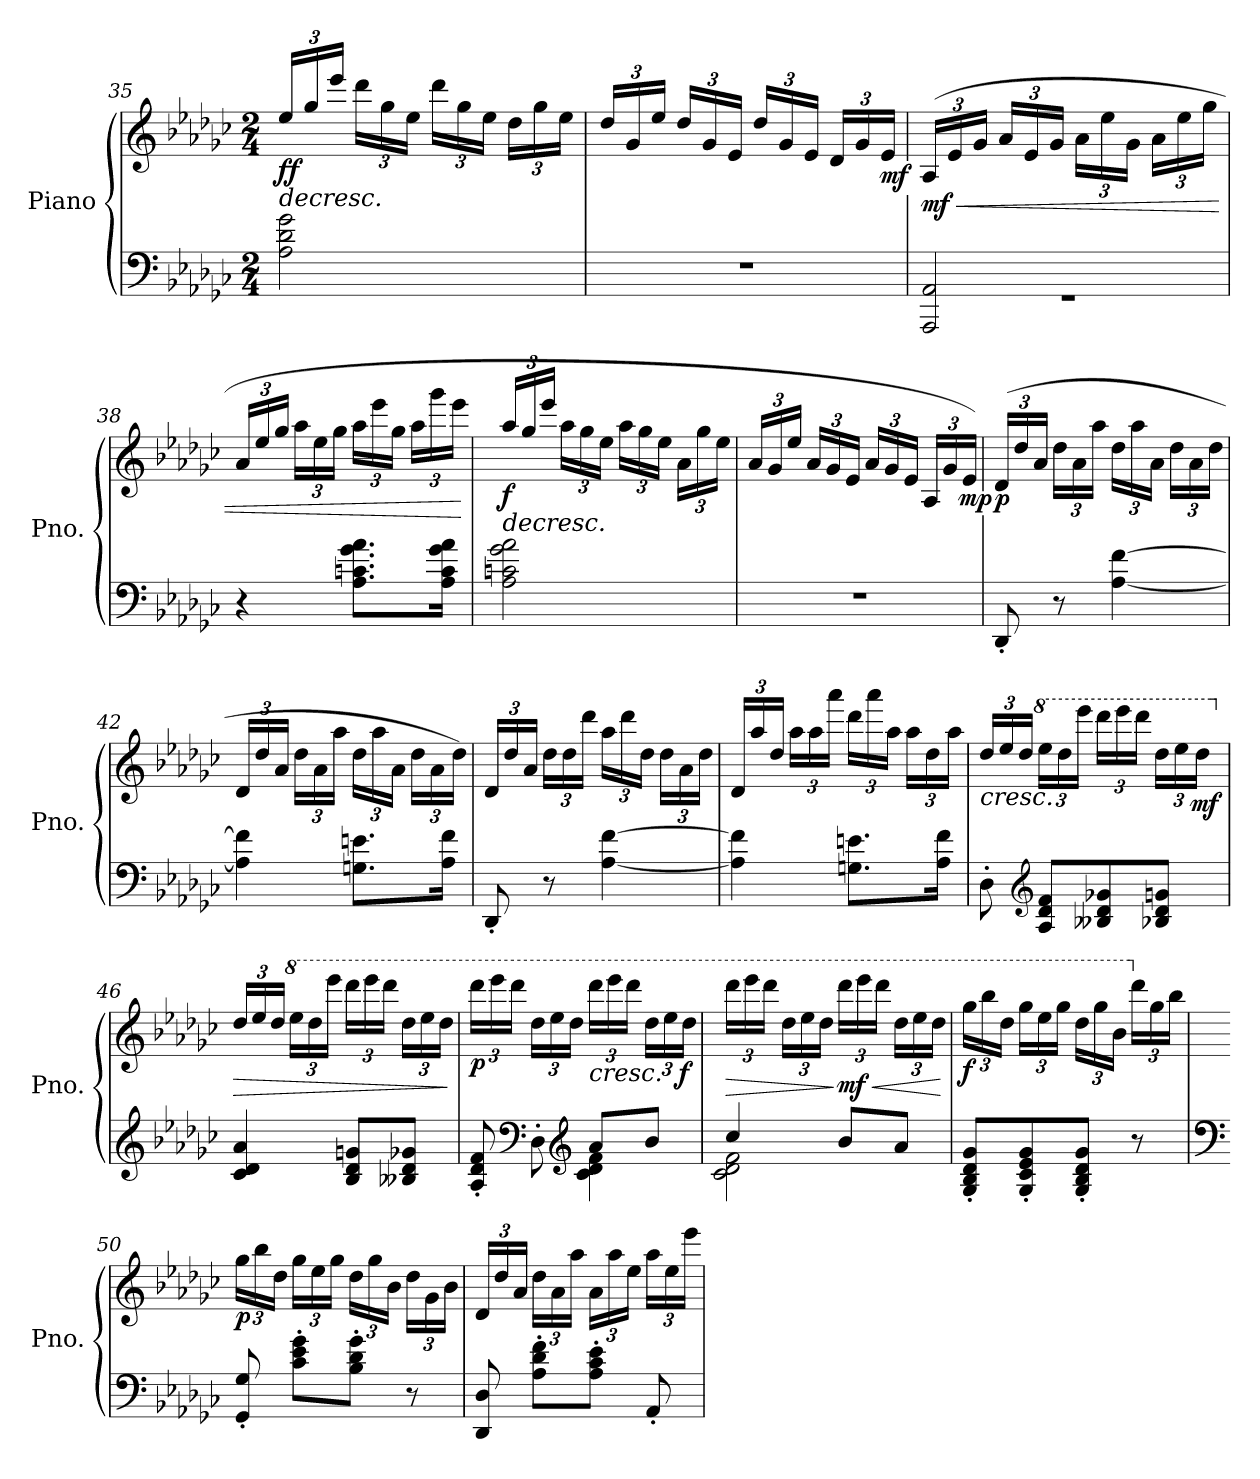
**kern	**kern	**dynam
*part1	*part1	*part1
*staff2	*staff1	*staff1/2
*I"Piano	*	*
*I'Pno.	*	*
*clefF4	*clefG2	*
*k[b-e-a-d-g-c-]	*k[b-e-a-d-g-c-]	*
*M2/4	*M2/4	*
*	*Xbrackettup	*
=35	=35	=35
!	!	!LO:HP:b
!	!	!LO:DY:n=1:b
2A-\ 2d-\ 2g-\	24ee-/LL	> ff
.	24gg-/	.
.	24eee-/JJ	.
.	24ddd-\LL	.
.	24gg-\	.
.	24ee-\JJ	.
.	24ddd-\LL	.
.	24gg-\	.
.	24ee-\JJ	.
.	24dd-\LL	.
.	24gg-\	.
.	24ee-\JJ	.
=36	=36	=36
2r	24dd-/LL	.
.	24g-/	.
.	24ee-/JJ	.
.	24dd-/LL	.
.	24g-/	.
.	24e-/JJ	.
.	24dd-/LL	.
.	24g-/	.
.	24e-/JJ	.
.	24d-/LL	.
.	24g-/	.
!	!	!LO:DY:b
.	24e-/JJ	mf
.	.	]
!!LO:LB:g=z
=37	=37	=37
*^	*	*
!	!	!	!LO:HP:b
!	!	!	!LO:DY:n=1:b
2rGG	2AAA-/ 2AA-/	(24A-/LL	< mf
.	.	24e-/	.
.	.	24g-/JJ	.
.	.	24a-/LL	.
.	.	24e-/	.
.	.	24g-/JJ	.
.	.	24a-\LL	.
.	.	24ee-\	.
.	.	24g-\JJ	.
.	.	24a-\LL	.
.	.	24ee-\	.
.	.	24gg-\JJ	.
*v	*v	*	*
=38	=38	=38
4r	24a-/LL	.
.	24ee-/	.
.	24gg-/JJ	.
.	24aa-\LL	.
.	24ee-\	.
.	24gg-\JJ	.
8.A-\ 8.cn\ 8.g-\ 8.a-\L	24aa-\LL	.
.	24eee-\	.
.	24gg-\JJ	.
.	24aa-\LL	.
.	24ggg-\	.
16A-\ 16c\ 16g-\ 16a-\Jk	.	.
.	24eee-\JJ	.
.	.	[
=39	=39	=39
!	!	!LO:HP:b
!	!	!LO:DY:n=1:b
2A-\ 2cn\ 2g-\ 2a-\	24aa-/LL	> f
.	24gg-/	.
.	24eee-/JJ	.
.	24aa-\LL	.
.	24gg-\	.
.	24ee-\JJ	.
.	24aa-\LL	.
.	24gg-\	.
.	24ee-\JJ	.
.	24a-\LL	.
.	24gg-\	.
.	24ee-\JJ	.
=40	=40	=40
2r	24a-/LL	.
.	24g-/	.
.	24ee-/JJ	.
.	24a-/LL	.
.	24g-/	.
.	24e-/JJ	.
.	24a-/LL	.
.	24g-/	.
.	24e-/JJ	.
.	24A-/LL	.
.	24g-/	.
!	!	!LO:DY:b
.	24e-/JJ)	mp
.	.	]
!!LO:LB:g=z
=41	=41	=41
!	!	!LO:DY:b
8DD-'/	(24d-/LL	p
.	24dd-/	.
.	24a-/JJ	.
8r	24dd-\LL	.
.	24a-\	.
.	24aa-\JJ	.
[4A-\ [4f\	24dd-\LL	.
.	24aa-\	.
.	24a-\JJ	.
.	24dd-\LL	.
.	24a-\	.
.	24dd-\JJ	.
=42	=42	=42
4A-\] 4f\]	24d-/LL	.
.	24dd-/	.
.	24a-/JJ	.
.	24dd-\LL	.
.	24a-\	.
.	24aa-\JJ	.
8.Gn\ 8.en\L	24dd-\LL	.
.	24aa-\	.
.	24a-\JJ	.
.	24dd-\LL	.
.	24a-\	.
16A-\ 16f\Jk	.	.
.	24dd-\JJ)	.
=43	=43	=43
8DD-'/	24d-/LL	.
.	24dd-/	.
.	24a-/JJ	.
8r	24dd-\LL	.
.	24dd-\	.
.	24ddd-\JJ	.
[4A-\ [4f\	24aa-\LL	.
.	24ddd-\	.
.	24dd-\JJ	.
.	24dd-\LL	.
.	24a-\	.
.	24dd-\JJ	.
=44	=44	=44
4A-\] 4f\]	24d-/LL	.
.	24aa-/	.
.	24dd-/JJ	.
.	24aa-\LL	.
.	24aa-\	.
.	24aaa-\JJ	.
8.Gn\ 8.en\L	24ddd-\LL	.
.	24aaa-\	.
.	24aa-\JJ	.
.	24aa-\LL	.
.	24dd-\	.
16A-\ 16f\Jk	.	.
.	24aa-\JJ	.
!!LO:LB:g=z
=45	=45	=45
!	!	!LO:HP:b
8D-'\	24dd-/LL	<
.	24ee-/	.
.	24dd-/JJ	.
*clefG2	*	*
*	*8va	*
8A-/ 8d-/ 8f/L	24eee-\LL	.
.	24ddd-\	.
.	24eeee-\JJ	.
8B--X/ 8d-/ 8g-X/	24dddd-\LL	.
.	24eeee-\	.
.	24dddd-\JJ	.
8B-X/ 8d-/ 8gn/J	24ddd-\LL	.
.	24eee-\	.
!	!	!LO:DY:b
.	24ddd-\JJ	mf
.	.	[
=46	=46	=46
*	*X8va	*
!	!	!LO:HP:b
4c-/ 4d-/ 4a-/	24dd-/LL	>
.	24ee-/	.
.	24dd-/JJ	.
*	*8va	*
.	24eee-\LL	.
.	24ddd-\	.
.	24eeee-\JJ	.
8B-/ 8d-/ 8gn/L	24dddd-\LL	.
.	24eeee-\	.
.	24dddd-\JJ	.
8B--X/ 8d-/ 8g-X/J	24ddd-\LL	.
.	24eee-\	.
.	24ddd-\JJ	.
.	.	]
=47	=47	=47
*^	*	*
!	!	!	!LO:DY:b
8A-/' 8d-/' 8f/'	4ryy	24dddd-\LL	p
.	.	24eeee-\	.
.	.	24dddd-\JJ	.
*clefF4	*	*	*
8D-'\	.	24ddd-\LL	.
.	.	24eee-\	.
.	.	24ddd-\JJ	.
*clefG2	*	*	*
!	!	!	!LO:HP:b
8a-/L	4c-\ 4d-\ 4f\	24dddd-\LL	<
.	.	24eeee-\	.
.	.	24dddd-\JJ	.
8b-/J	.	24ddd-\LL	.
.	.	24eee-\	.
!	!	!	!LO:DY:b
.	.	24ddd-\JJ	f
*v	*v	*	*
.	.	[
=48	=48	=48
*^	*	*
!	!	!	!LO:HP:b
4cc-/	2c-\ 2d-\ 2f\	24dddd-\LL	>
.	.	24eeee-\	.
.	.	24dddd-\JJ	.
.	.	24ddd-\LL	.
.	.	24eee-\	.
.	.	24ddd-\JJ	.
!	!	!	!LO:HP:n=1:b
!	!	!	!LO:DY:n=1:b
8b-/L	.	24dddd-\LL	] < mf
.	.	24eeee-\	.
.	.	24dddd-\JJ	.
8a-/J	.	24ddd-\LL	.
.	.	24eee-\	.
.	.	24ddd-\JJ	.
*v	*v	*	*
.	.	[
!!LO:LB:g=z
=49	=49	=49
!	!	!LO:DY:b
8G-/' 8B-/' 8d-/' 8g-/'L	24ggg-\LL	f
.	24bbb-\	.
.	24ddd-\JJ	.
8G-/' 8c-/' 8e-/' 8g-/'	24ggg-\LL	.
.	24eee-\	.
.	24ggg-\JJ	.
8G-/' 8B-/' 8d-/' 8g-/'J	24ddd-\LL	.
.	24ggg-\	.
.	24bb-\JJ	.
*	*X8va	*
8r	24ddd-\LL	.
.	24gg-\	.
.	24bb-\JJ	.
=50	=50	=50
*clefF4	*	*
!	!	!LO:DY:b
8GG-/' 8G-/'	24gg-\LL	p
.	24bb-\	.
.	24dd-\JJ	.
8c-\' 8e-\' 8g-\'L	24gg-\LL	.
.	24ee-\	.
.	24gg-\JJ	.
8B-\' 8d-\' 8g-\'J	24dd-\LL	.
.	24gg-\	.
.	24b-\JJ	.
8r	24dd-\LL	.
.	24g-\	.
.	24b-\JJ	.
=51	=51	=51
8DD-/ 8D-/	24d-/LL	.
.	24dd-/	.
.	24a-/JJ	.
8A-\' 8d-\' 8f\'L	24dd-\LL	.
.	24a-\	.
.	24aa-\JJ	.
8A-\' 8c-\' 8e-\'J	24a-\LL	.
.	24aa-\	.
.	24ee-\JJ	.
8AA-'/	24aa-\LL	.
.	24ee-\	.
.	24eee-\JJ	.
=	=	=
*-	*-	*-
